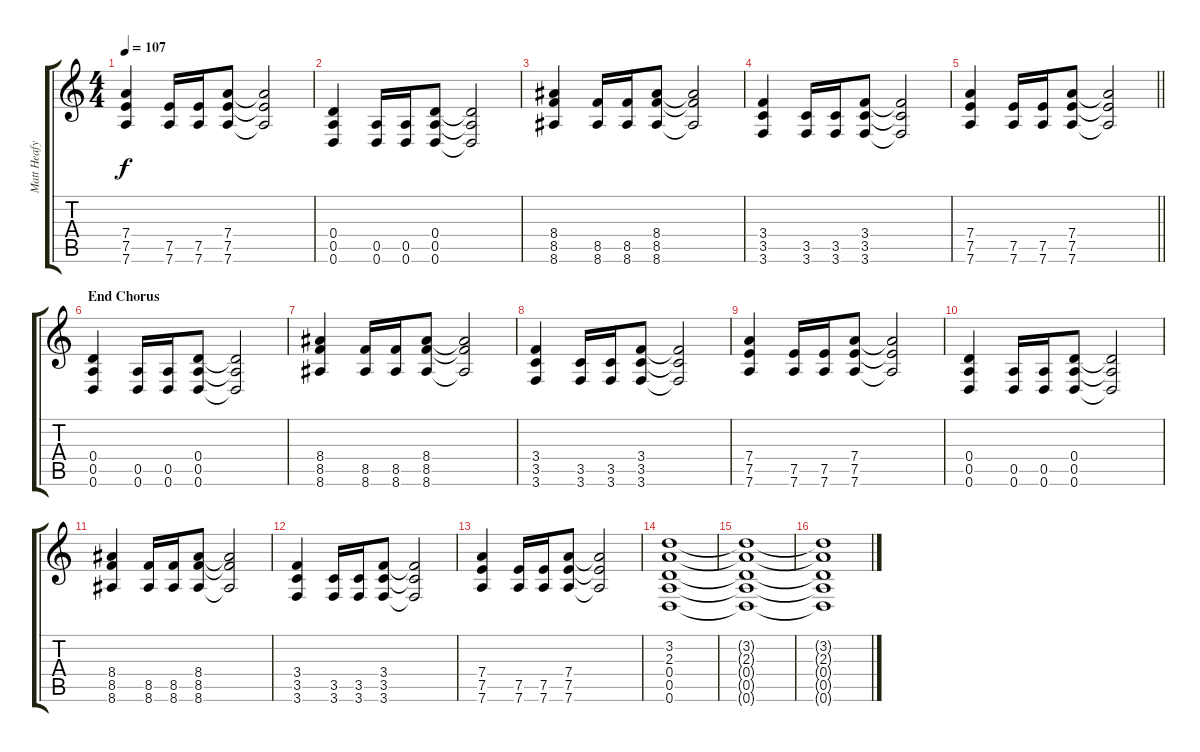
\track ("Matt Heafy" "Matt Heafy") {instrument distortionguitar}
\staff {score tabs}
\tuning (E4 B3 G3 D3 A2 D2) {hide}
\ts (4 4)
\tempo 107
\clef g2
\ks c
(7.4 7.5 7.6).4{dy f} (7.5 7.6).16 (7.5 7.6).16 (7.4 7.5 7.6).8 (7.4{t} 7.5{t} 7.6{t}).2 |
(0.4 0.5 0.6).4 (0.5 0.6).16 (0.5 0.6).16 (0.4 0.5 0.6).8 (0.4{t} 0.5{t} 0.6{t}).2 |
(8.4 8.5 8.6).4 (8.5 8.6).16 (8.5 8.6).16 (8.4 8.5 8.6).8 (8.4{t} 8.5{t} 8.6{t}).2 |
(3.4 3.5 3.6).4 (3.5 3.6).16 (3.5 3.6).16 (3.4 3.5 3.6).8 (3.4{t} 3.5{t} 3.6{t}).2 |
\barLineRight lightlight
(7.4 7.5 7.6).4 (7.5 7.6).16 (7.5 7.6).16 (7.4 7.5 7.6).8 (7.4{t} 7.5{t} 7.6{t}).2 |
\section ("" "End Chorus")
(0.4 0.5 0.6).4 (0.5 0.6).16 (0.5 0.6).16 (0.4 0.5 0.6).8 (0.4{t} 0.5{t} 0.6{t}).2 |
(8.4 8.5 8.6).4 (8.5 8.6).16 (8.5 8.6).16 (8.4 8.5 8.6).8 (8.4{t} 8.5{t} 8.6{t}).2 |
(3.4 3.5 3.6).4 (3.5 3.6).16 (3.5 3.6).16 (3.4 3.5 3.6).8 (3.4{t} 3.5{t} 3.6{t}).2 |
(7.4 7.5 7.6).4 (7.5 7.6).16 (7.5 7.6).16 (7.4 7.5 7.6).8 (7.4{t} 7.5{t} 7.6{t}).2 |
(0.4 0.5 0.6).4 (0.5 0.6).16 (0.5 0.6).16 (0.4 0.5 0.6).8 (0.4{t} 0.5{t} 0.6{t}).2 |
(8.4 8.5 8.6).4 (8.5 8.6).16 (8.5 8.6).16 (8.4 8.5 8.6).8 (8.4{t} 8.5{t} 8.6{t}).2 |
(3.4 3.5 3.6).4 (3.5 3.6).16 (3.5 3.6).16 (3.4 3.5 3.6).8 (3.4{t} 3.5{t} 3.6{t}).2 |
(7.4 7.5 7.6).4 (7.5 7.6).16 (7.5 7.6).16 (7.4 7.5 7.6).8 (7.4{t} 7.5{t} 7.6{t}).2 |
(3.2 2.3 0.4 0.5 0.6).1 |
(3.2{t} 2.3{t} 0.4{t} 0.5{t} 0.6{t}).1 |
(3.2{t} 2.3{t} 0.4{t} 0.5{t} 0.6{t}).1
